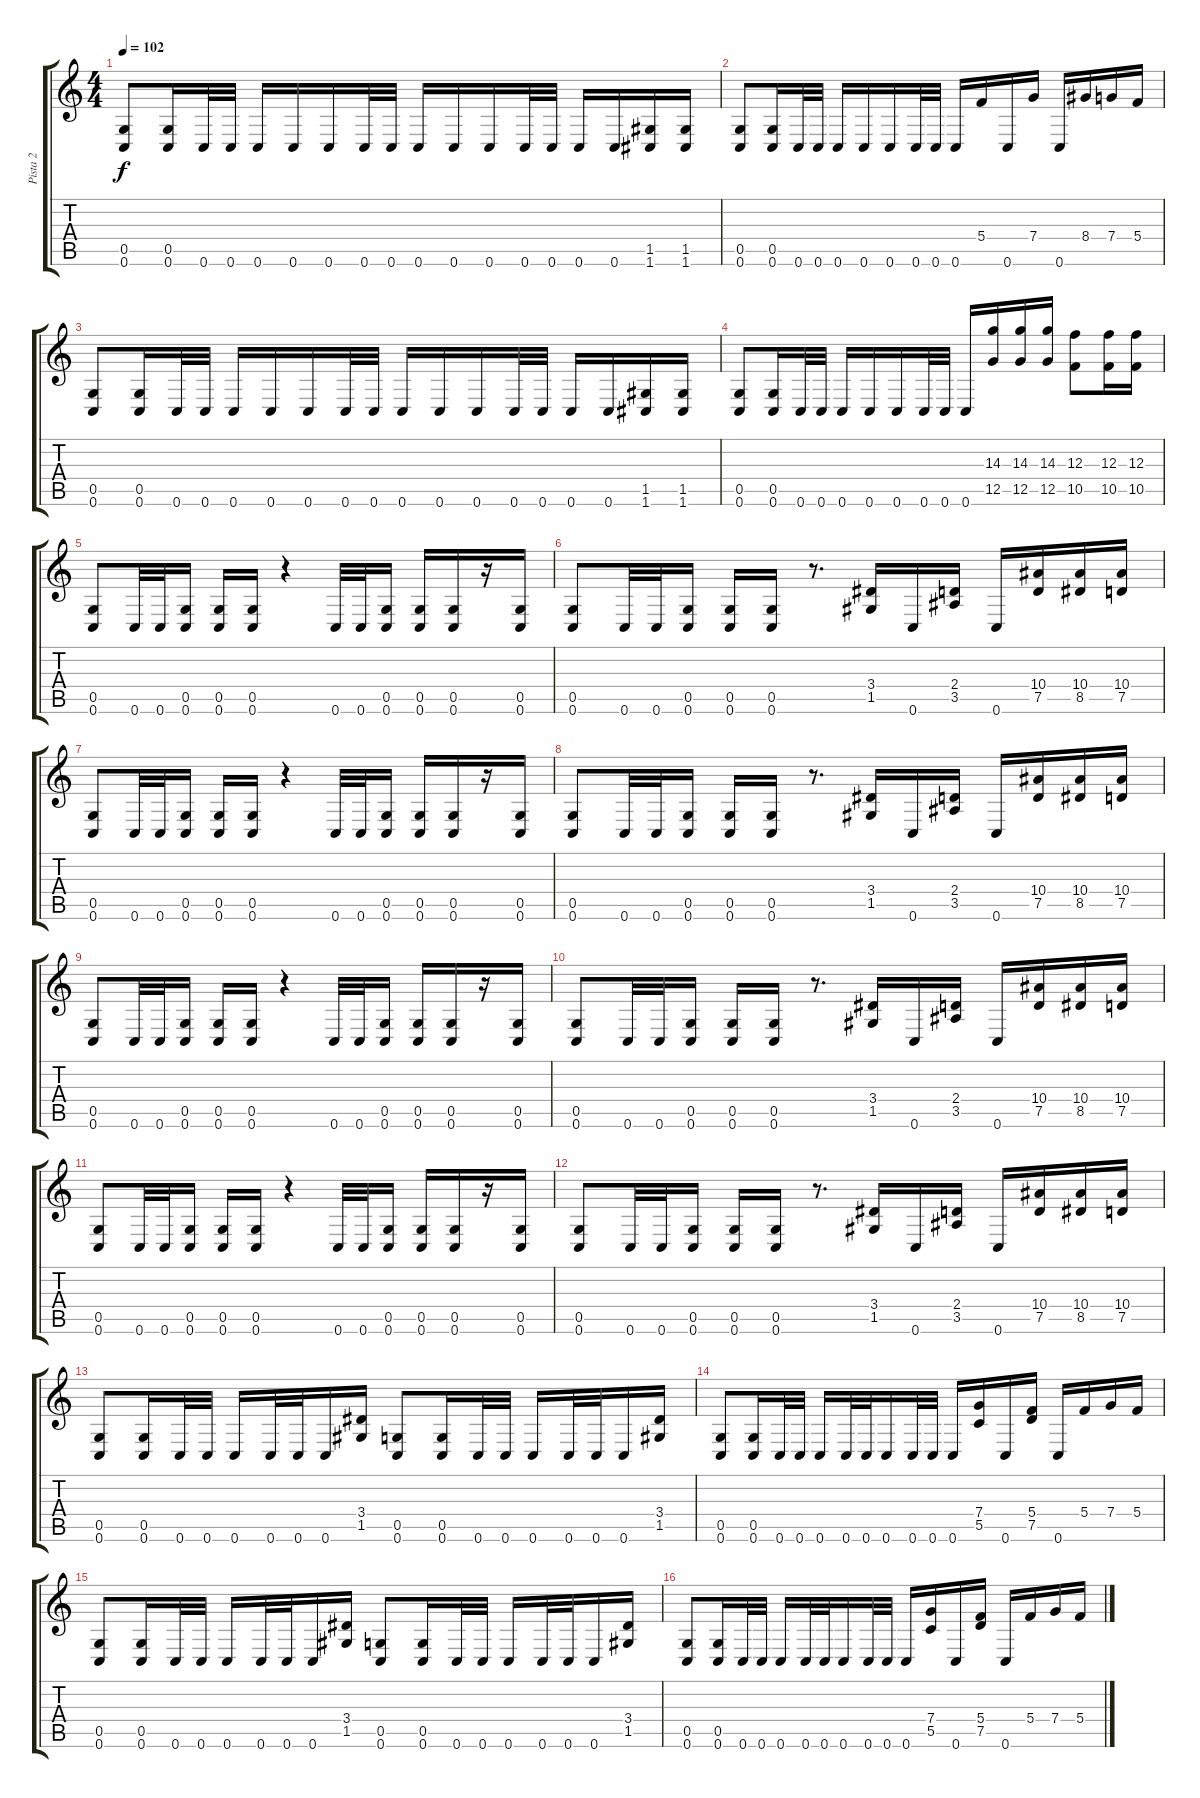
\track ("Pista 2" "Pista 2") {instrument distortionguitar}
\staff {score tabs}
\tuning (D4 A3 F3 C3 G2 C2) {hide}
\ts (4 4)
\tempo 102
\clef g2
\ks c
(0.5 0.6).8{dy f} (0.5 0.6).16 0.6.32 0.6.32 0.6.16 0.6.16 0.6.16 0.6.32 0.6.32 0.6.16 0.6.16 0.6.16 0.6.32 0.6.32 0.6.16 0.6.16 (1.5 1.6).16 (1.5 1.6).16 |
(0.5 0.6).8 (0.5 0.6).16 0.6.32 0.6.32 0.6.16 0.6.16 0.6.16 0.6.32 0.6.32 0.6.16 5.4.16 0.6.16 7.4.16 0.6.16 8.4.16 7.4.16 5.4.16 |
(0.5 0.6).8 (0.5 0.6).16 0.6.32 0.6.32 0.6.16 0.6.16 0.6.16 0.6.32 0.6.32 0.6.16 0.6.16 0.6.16 0.6.32 0.6.32 0.6.16 0.6.16 (1.5 1.6).16 (1.5 1.6).16 |
(0.5 0.6).8 (0.5 0.6).16 0.6.32 0.6.32 0.6.16 0.6.16 0.6.16 0.6.32 0.6.32 0.6.16 (14.3 12.5).16 (14.3 12.5).16 (14.3 12.5).16 (12.3 10.5).8 (12.3 10.5).16 (12.3 10.5).16 |
\section ("" "")
(0.5 0.6).8 0.6.32 0.6.32 (0.5 0.6).16 (0.5 0.6).16 (0.5 0.6).16 r.4 0.6.32 0.6.32 (0.5 0.6).16 (0.5 0.6).16 (0.5 0.6).16 r.16 (0.5 0.6).16 |
(0.5 0.6).8 0.6.32 0.6.32 (0.5 0.6).16 (0.5 0.6).16 (0.5 0.6).16 r.8{d} (3.4 1.5).16 0.6.16 (2.4 3.5).16 0.6.16 (10.4 7.5).16 (10.4 8.5).16 (10.4 7.5).16 |
(0.5 0.6).8 0.6.32 0.6.32 (0.5 0.6).16 (0.5 0.6).16 (0.5 0.6).16 r.4 0.6.32 0.6.32 (0.5 0.6).16 (0.5 0.6).16 (0.5 0.6).16 r.16 (0.5 0.6).16 |
(0.5 0.6).8 0.6.32 0.6.32 (0.5 0.6).16 (0.5 0.6).16 (0.5 0.6).16 r.8{d} (3.4 1.5).16 0.6.16 (2.4 3.5).16 0.6.16 (10.4 7.5).16 (10.4 8.5).16 (10.4 7.5).16 |
\section ("" "")
(0.5 0.6).8 0.6.32 0.6.32 (0.5 0.6).16 (0.5 0.6).16 (0.5 0.6).16 r.4 0.6.32 0.6.32 (0.5 0.6).16 (0.5 0.6).16 (0.5 0.6).16 r.16 (0.5 0.6).16 |
(0.5 0.6).8 0.6.32 0.6.32 (0.5 0.6).16 (0.5 0.6).16 (0.5 0.6).16 r.8{d} (3.4 1.5).16 0.6.16 (2.4 3.5).16 0.6.16 (10.4 7.5).16 (10.4 8.5).16 (10.4 7.5).16 |
(0.5 0.6).8 0.6.32 0.6.32 (0.5 0.6).16 (0.5 0.6).16 (0.5 0.6).16 r.4 0.6.32 0.6.32 (0.5 0.6).16 (0.5 0.6).16 (0.5 0.6).16 r.16 (0.5 0.6).16 |
(0.5 0.6).8 0.6.32 0.6.32 (0.5 0.6).16 (0.5 0.6).16 (0.5 0.6).16 r.8{d} (3.4 1.5).16 0.6.16 (2.4 3.5).16 0.6.16 (10.4 7.5).16 (10.4 8.5).16 (10.4 7.5).16 |
\section ("" "")
(0.5 0.6).8 (0.5 0.6).16 0.6.32 0.6.32 0.6.16 0.6.32 0.6.32 0.6.16 (3.4 1.5).16 (0.5 0.6).8 (0.5 0.6).16 0.6.32 0.6.32 0.6.16 0.6.32 0.6.32 0.6.16 (3.4 1.5).16 |
\section ("" "")
(0.5 0.6).8 (0.5 0.6).16 0.6.32 0.6.32 0.6.16 0.6.32 0.6.32 0.6.16 0.6.32 0.6.32 0.6.16 (7.4 5.5).16 0.6.16 (5.4 7.5).16 0.6.16 5.4.16 7.4.16 5.4.16 |
(0.5 0.6).8 (0.5 0.6).16 0.6.32 0.6.32 0.6.16 0.6.32 0.6.32 0.6.16 (3.4 1.5).16 (0.5 0.6).8 (0.5 0.6).16 0.6.32 0.6.32 0.6.16 0.6.32 0.6.32 0.6.16 (3.4 1.5).16 |
(0.5 0.6).8 (0.5 0.6).16 0.6.32 0.6.32 0.6.16 0.6.32 0.6.32 0.6.16 0.6.32 0.6.32 0.6.16 (7.4 5.5).16 0.6.16 (5.4 7.5).16 0.6.16 5.4.16 7.4.16 5.4.16
